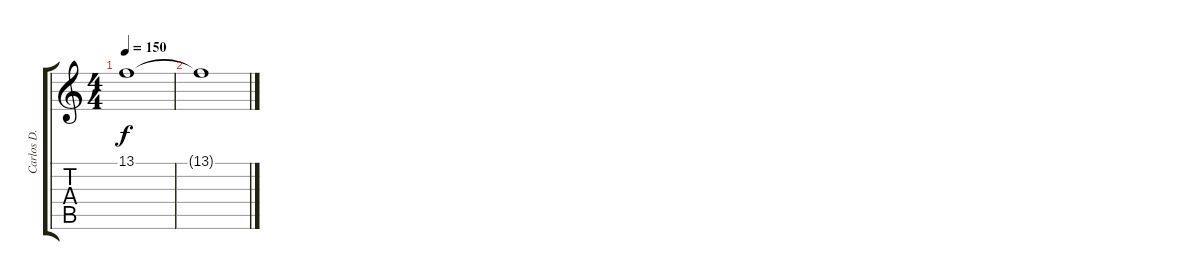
\track ("Carlos D. Synth" "Carlos D. ") {instrument pad2warm}
\staff {score tabs}
\tuning (E4 B3 G3 D3 A2 E2) {hide}
\ts (4 4)
\tempo 150
\clef g2
\ks c
13.1{t}.1{dy f} |
13.1{t}.1
